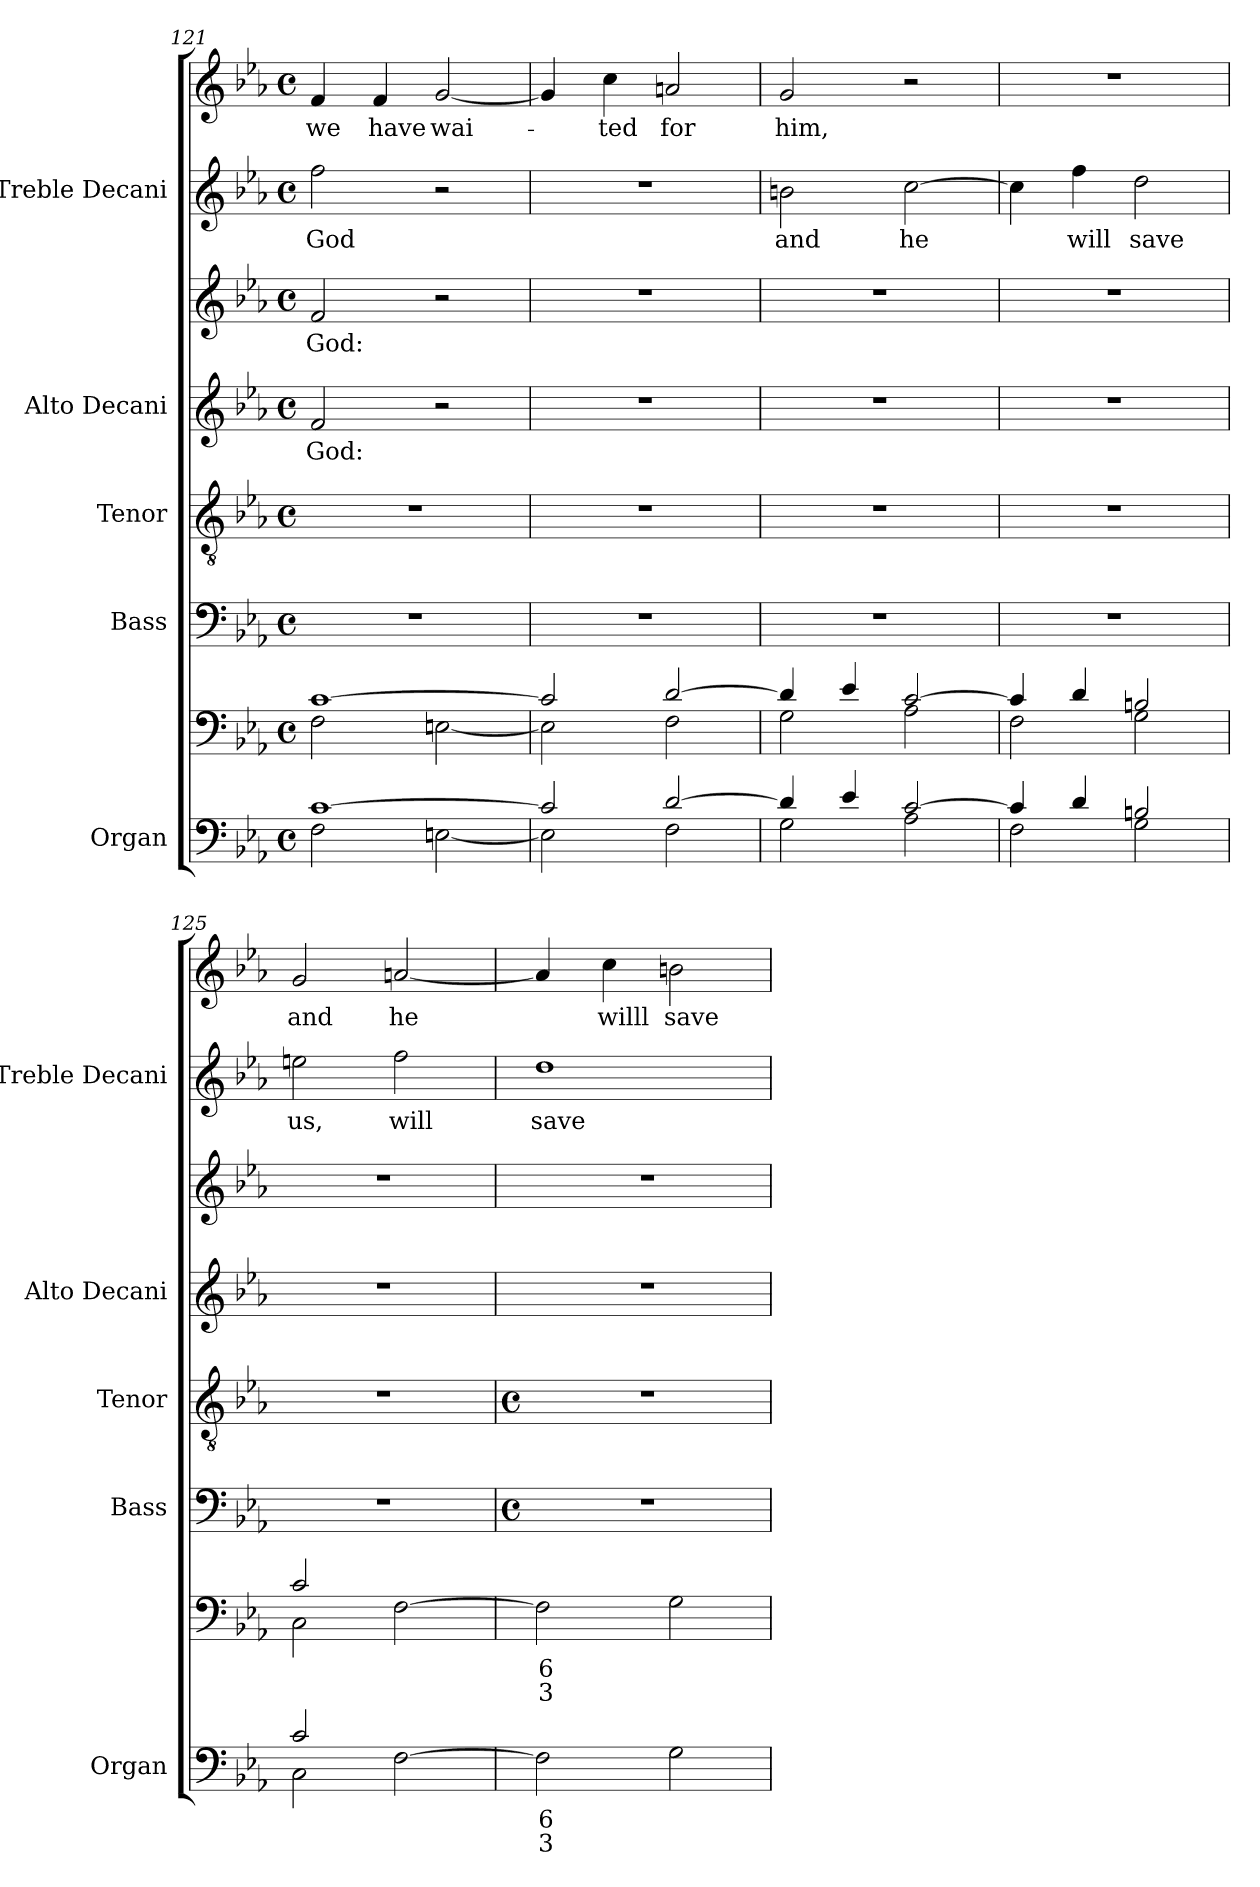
**kern	**text	**text	**kern	**text	**text	**kern	**kern	**kern	**text	**kern	**text	**kern	**text	**kern	**text
*part5	*part5	*part5	*part5	*part5	*part5	*part4	*part3	*part2	*part2	*part2	*part2	*part1	*part1	*part1	*part1
*staff8	*staff8	*staff8	*staff7	*staff7	*staff7	*staff6	*staff5	*staff4	*staff4	*staff3	*staff3	*staff2	*staff2	*staff1	*staff1
*I"Organ	*	*	*	*	*	*I"Bass	*I"Tenor	*I"Alto Decani	*	*	*	*I"Treble Decani	*	*	*
*I'Organ	*	*	*	*	*	*I'Bass	*I'Tenor	*I'Alto Decani	*	*	*	*I'Treble Decani	*	*	*
*clefF4	*	*	*clefF4	*	*	*clefF4	*clefGv2	*clefG2	*	*clefG2	*	*clefG2	*	*clefG2	*
*k[b-e-a-]	*	*	*k[b-e-a-]	*	*	*k[b-e-a-]	*k[b-e-a-]	*k[b-e-a-]	*	*k[b-e-a-]	*	*k[b-e-a-]	*	*k[b-e-a-]	*
*E-:	*	*	*E-:	*	*	*E-:	*E-:	*E-:	*	*E-:	*	*E-:	*	*E-:	*
*M4/4	*	*	*M4/4	*	*	*M4/4	*M4/4	*M4/4	*	*M4/4	*	*M4/4	*	*M4/4	*
*met(c)	*	*	*met(c)	*	*	*met(c)	*met(c)	*met(c)	*	*met(c)	*	*met(c)	*	*met(c)	*
=121	=121	=121	=121	=121	=121	=121	=121	=121	=121	=121	=121	=121	=121	=121	=121
*^	*	*	*^	*	*	*	*	*	*	*	*	*	*	*	*
!	!	!	!	!	!	!	!	!	!	!	!LO:LY:b	!	!LO:LY:b	!	!LO:LY:b	!	!LO:LY:b
[1c	2F	.	.	[1c	2F	.	.	1r	1r	2f	God:	2f	God:	2ff	God	4f	we
!	!	!	!	!	!	!	!	!	!	!	!	!	!	!	!	!	!LO:LY:b
.	.	.	.	.	.	.	.	.	.	.	.	.	.	.	.	4f	have
!	!	!	!	!	!	!	!	!	!	!	!	!	!	!	!	!	!LO:LY:b
.	[2En\	.	.	.	[2En\	.	.	.	.	2r	.	2r	.	2r	.	[2g	wai-
=122	=122	=122	=122	=122	=122	=122	=122	=122	=122	=122	=122	=122	=122	=122	=122	=122	=122
2c/]	2E\]	.	.	2c/]	2E\]	.	.	1r	1r	1r	.	1r	.	1r	.	4g]	.
!	!	!	!	!	!	!	!	!	!	!	!	!	!	!	!	!	!LO:LY:b
.	.	.	.	.	.	.	.	.	.	.	.	.	.	.	.	4cc	ted
!	!	!	!	!	!	!	!	!	!	!	!	!	!	!	!	!	!LO:LY:b
[2d/	2F	.	.	[2d/	2F	.	.	.	.	.	.	.	.	.	.	2an	for
=123	=123	=123	=123	=123	=123	=123	=123	=123	=123	=123	=123	=123	=123	=123	=123	=123	=123
!	!	!	!	!	!	!	!	!	!	!	!	!	!	!	!LO:LY:b	!	!LO:LY:b
4d/]	2G	.	.	4d/]	2G	.	.	1r	1r	1r	.	1r	.	2bn	and	2g	him,
4e-/	.	.	.	4e-/	.	.	.	.	.	.	.	.	.	.	.	.	.
!	!	!	!	!	!	!	!	!	!	!	!	!	!	!	!LO:LY:b	!	!
[2c/	2A-	.	.	[2c/	2A-	.	.	.	.	.	.	.	.	[2cc	he	2r	.
=124	=124	=124	=124	=124	=124	=124	=124	=124	=124	=124	=124	=124	=124	=124	=124	=124	=124
4c/]	2F	.	.	4c/]	2F	.	.	1r	1r	1r	.	1r	.	4cc]	.	1r	.
!	!	!	!	!	!	!	!	!	!	!	!	!	!	!	!LO:LY:b	!	!
4d/	.	.	.	4d/	.	.	.	.	.	.	.	.	.	4ff	will	.	.
!	!	!	!	!	!	!	!	!	!	!	!	!	!	!	!LO:LY:b	!	!
2Bn/	2G	.	.	2Bn/	2G	.	.	.	.	.	.	.	.	2dd	save	.	.
=125	=125	=125	=125	=125	=125	=125	=125	=125	=125	=125	=125	=125	=125	=125	=125	=125	=125
!	!	!	!	!	!	!	!	!	!	!	!	!	!	!	!LO:LY:b	!	!LO:LY:b
2c/	2C\	.	.	2c/	2C\	.	.	1r	1r	1r	.	1r	.	2een	us,	2g	and
!	!	!	!	!	!	!	!	!	!	!	!	!	!	!	!LO:LY:b	!	!LO:LY:b
2ryy	[2F	.	.	2ryy	[2F	.	.	.	.	.	.	.	.	2ff	will	[2an	he
*v	*v	*	*	*	*	*	*	*	*	*	*	*	*	*	*	*	*
*	*	*	*v	*v	*	*	*	*	*	*	*	*	*	*	*	*
!!LO:LB:g=z
=126	=126	=126	=126	=126	=126	=126	=126	=126	=126	=126	=126	=126	=126	=126	=126
*	*	*	*	*	*	*M4/4	*M4/4	*	*	*	*	*	*	*	*
*	*	*	*	*	*	*met(c)	*met(c)	*	*	*	*	*	*	*	*
*^	*	*	*^	*	*	*	*	*	*	*	*	*	*	*	*
!	!	!LO:LY:b	!LO:LY:b	!	!	!LO:LY:b	!LO:LY:b	!	!	!	!	!	!	!	!LO:LY:b	!	!
*v	*v	*	*	*	*	*	*	*	*	*	*	*	*	*	*	*	*
*	*	*	*v	*v	*	*	*	*	*	*	*	*	*	*	*	*
2F]	6	3	2F]	6	3	1r	1r	1r	.	1r	.	1dd	save	4a]	.
!	!	!	!	!	!	!	!	!	!	!	!	!	!	!	!LO:LY:b
.	.	.	.	.	.	.	.	.	.	.	.	.	.	4cc	willl
!	!	!	!	!	!	!	!	!	!	!	!	!	!	!	!LO:LY:b
2G	.	.	2G	.	.	.	.	.	.	.	.	.	.	2bn	save
=	=	=	=	=	=	=	=	=	=	=	=	=	=	=	=
*-	*-	*-	*-	*-	*-	*-	*-	*-	*-	*-	*-	*-	*-	*-	*-
